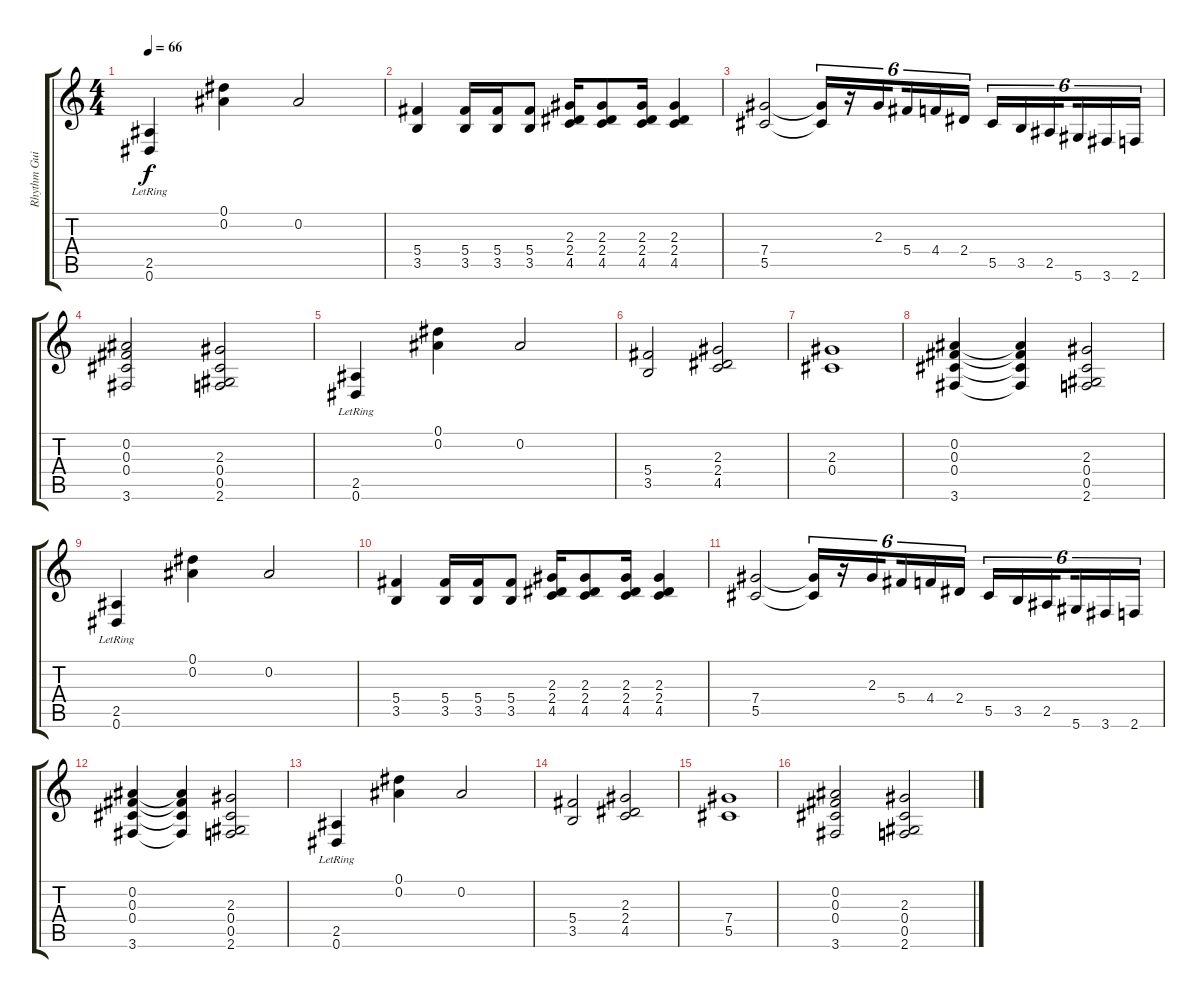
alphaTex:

\track ("Rhythm Guitar" "Rhythm Gui") {instrument overdrivenguitar}
\staff {score tabs}
\tuning (Eb4 Bb3 Gb3 Db3 Ab2 Eb2) {hide}
\ts (4 4)
\tempo 66
\clef g2
\ks c
(2.5{lr} 0.6{lr}).4{dy f} (0.1 0.2).4 0.2.2 |
(5.4 3.5).4 (5.4 3.5).16 (5.4 3.5).16 (5.4 3.5).8 (2.3 2.4 4.5).16 (2.3 2.4 4.5).8 (2.3 2.4 4.5).16 (2.3 2.4 4.5).4 |
(7.4 5.5).2 (7.4{t} 5.5{t}).16{tu (6 4)} r.16{tu (6 4)} 2.3.16{tu (6 4) beam splitsecondary} 5.4.16{tu (6 4)} 4.4.16{tu (6 4)} 2.4.16{tu (6 4)} 5.5.16{tu (6 4)} 3.5.16{tu (6 4)} 2.5.16{tu (6 4) beam splitsecondary} 5.6.16{tu (6 4)} 3.6.16{tu (6 4)} 2.6.16{tu (6 4)} |
(0.2 0.3 0.4 3.6).2 (2.3 0.4 0.5 2.6).2 |
(2.5{lr} 0.6{lr}).4 (0.1 0.2).4{volume 13} 0.2.2{volume 13} |
(5.4 3.5).2{volume 12} (2.3 2.4 4.5).2{volume 12} |
(2.3 0.4).1{volume 11} |
(0.2 0.3 0.4 3.6).4{volume 10} (0.2{t} 0.3{t} 0.4{t} 3.6{t}).4{volume 10} (2.3 0.4 0.5 2.6).2{volume 10} |
(2.5{lr} 0.6{lr}).4{volume 9} (0.1 0.2).4{volume 9} 0.2.2{volume 9} |
(5.4 3.5).4{volume 8} (5.4 3.5).16{volume 8} (5.4 3.5).16 (5.4 3.5).8{volume 8} (2.3 2.4 4.5).16{volume 8} (2.3 2.4 4.5).8 (2.3 2.4 4.5).16{volume 7} (2.3 2.4 4.5).4 |
(7.4 5.5).2{volume 7} (7.4{t} 5.5{t}).16{tu (6 4)} r.16{tu (6 4)} 2.3.16{tu (6 4) volume 6 beam splitsecondary} 5.4.16{tu (6 4)} 4.4.16{tu (6 4) volume 6} 2.4.16{tu (6 4)} 5.5.16{tu (6 4)} 3.5.16{tu (6 4)} 2.5.16{tu (6 4) volume 5 beam splitsecondary} 5.6.16{tu (6 4)} 3.6.16{tu (6 4)} 2.6.16{tu (6 4) volume 5} |
(0.2 0.3 0.4 3.6).4 (0.2{t} 0.3{t} 0.4{t} 3.6{t}).4{volume 5} (2.3 0.4 0.5 2.6).2{volume 4} |
(2.5{lr} 0.6{lr}).4{volume 4} (0.1 0.2).4{volume 4} 0.2.2{volume 3} |
(5.4 3.5).2{volume 3} (2.3 2.4 4.5).2{volume 2} |
(7.4 5.5).1 |
(0.2 0.3 0.4 3.6).2{volume 2} (2.3 0.4 0.5 2.6).2{volume 1}
